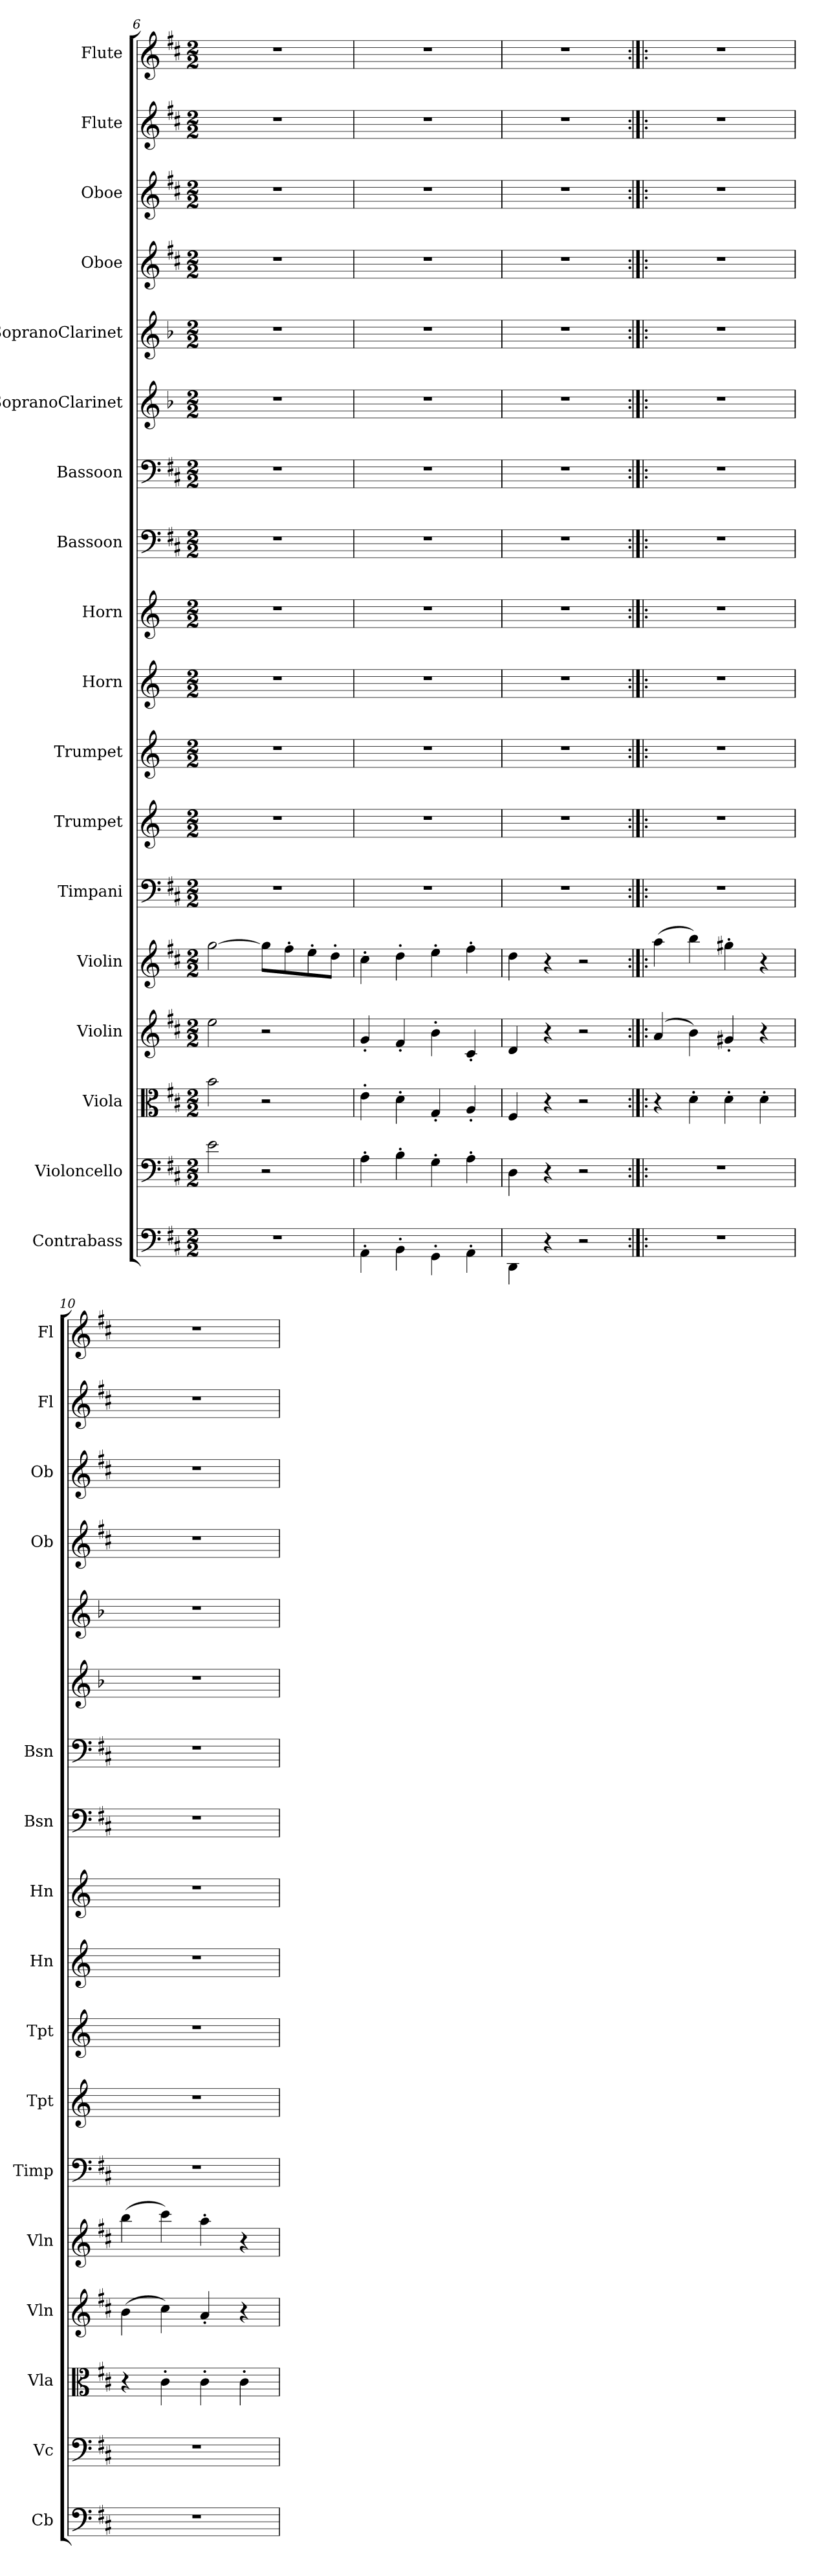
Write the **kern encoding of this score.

**kern	**kern	**kern	**kern	**kern	**kern	**kern	**kern	**kern	**kern	**kern	**kern	**kern	**kern	**kern	**kern	**kern	**kern
*part18	*part17	*part16	*part15	*part14	*part13	*part12	*part11	*part10	*part9	*part8	*part7	*part6	*part5	*part4	*part3	*part2	*part1
*staff18	*staff17	*staff16	*staff15	*staff14	*staff13	*staff12	*staff11	*staff10	*staff9	*staff8	*staff7	*staff6	*staff5	*staff4	*staff3	*staff2	*staff1
*I"Contrabass	*I"Violoncello	*I"Viola	*I"Violin	*I"Violin	*I"Timpani	*I"Trumpet	*I"Trumpet	*I"Horn	*I"Horn	*I"Bassoon	*I"Bassoon	*I"SopranoClarinet	*I"SopranoClarinet	*I"Oboe	*I"Oboe	*I"Flute	*I"Flute
*I'Cb	*I'Vc	*I'Vla	*I'Vln	*I'Vln	*I'Timp	*I'Tpt	*I'Tpt	*I'Hn	*I'Hn	*I'Bsn	*I'Bsn	*	*	*I'Ob	*I'Ob	*I'Fl	*I'Fl
*clefF4	*clefF4	*clefC3	*clefG2	*clefG2	*clefF4	*clefG2	*clefG2	*clefG2	*clefG2	*clefF4	*clefF4	*clefG2	*clefG2	*clefG2	*clefG2	*clefG2	*clefG2
*k[f#c#]	*k[f#c#]	*k[f#c#]	*k[f#c#]	*k[f#c#]	*k[f#c#]	*k[]	*k[]	*k[]	*k[]	*k[f#c#]	*k[f#c#]	*k[b-]	*k[b-]	*k[f#c#]	*k[f#c#]	*k[f#c#]	*k[f#c#]
*M2/2	*M2/2	*M2/2	*M2/2	*M2/2	*M2/2	*M2/2	*M2/2	*M2/2	*M2/2	*M2/2	*M2/2	*M2/2	*M2/2	*M2/2	*M2/2	*M2/2	*M2/2
=6	=6	=6	=6	=6	=6	=6	=6	=6	=6	=6	=6	=6	=6	=6	=6	=6	=6
1r	2e\	2b\	2ee\	[2gg\	1r	1r	1r	1r	1r	1r	1r	1r	1r	1r	1r	1r	1r
.	2r	2r	2r	8gg\L]	.	.	.	.	.	.	.	.	.	.	.	.	.
.	.	.	.	8ff#'\	.	.	.	.	.	.	.	.	.	.	.	.	.
.	.	.	.	8ee'\	.	.	.	.	.	.	.	.	.	.	.	.	.
.	.	.	.	8dd'\J	.	.	.	.	.	.	.	.	.	.	.	.	.
=7	=7	=7	=7	=7	=7	=7	=7	=7	=7	=7	=7	=7	=7	=7	=7	=7	=7
4AA'\	4A'\	4e'\	4g'/	4cc#'\	1r	1r	1r	1r	1r	1r	1r	1r	1r	1r	1r	1r	1r
4BB'\	4B'\	4d'\	4f#'/	4dd'\	.	.	.	.	.	.	.	.	.	.	.	.	.
4GG'\	4G'\	4G'/	4b'\	4ee'\	.	.	.	.	.	.	.	.	.	.	.	.	.
4AA'\	4A'\	4A'/	4c#'/	4ff#'\	.	.	.	.	.	.	.	.	.	.	.	.	.
=8	=8	=8	=8	=8	=8	=8	=8	=8	=8	=8	=8	=8	=8	=8	=8	=8	=8
4DD\	4D\	4F#/	4d/	4dd\	1r	1r	1r	1r	1r	1r	1r	1r	1r	1r	1r	1r	1r
4r	4r	4r	4r	4r	.	.	.	.	.	.	.	.	.	.	.	.	.
2r	2r	2r	2r	2r	.	.	.	.	.	.	.	.	.	.	.	.	.
=9:|!|:	=9:|!|:	=9:|!|:	=9:|!|:	=9:|!|:	=9:|!|:	=9:|!|:	=9:|!|:	=9:|!|:	=9:|!|:	=9:|!|:	=9:|!|:	=9:|!|:	=9:|!|:	=9:|!|:	=9:|!|:	=9:|!|:	=9:|!|:
1r	1r	4r	(4a/	(4aa\	1r	1r	1r	1r	1r	1r	1r	1r	1r	1r	1r	1r	1r
.	.	4d'\	4b\)	4bb\)	.	.	.	.	.	.	.	.	.	.	.	.	.
.	.	4d'\	4g#X'/	4gg#X'\	.	.	.	.	.	.	.	.	.	.	.	.	.
.	.	4d'\	4r	4r	.	.	.	.	.	.	.	.	.	.	.	.	.
=10	=10	=10	=10	=10	=10	=10	=10	=10	=10	=10	=10	=10	=10	=10	=10	=10	=10
1r	1r	4r	(4b\	(4bb\	1r	1r	1r	1r	1r	1r	1r	1r	1r	1r	1r	1r	1r
.	.	4c#'\	4cc#\)	4ccc#\)	.	.	.	.	.	.	.	.	.	.	.	.	.
.	.	4c#'\	4a'/	4aa'\	.	.	.	.	.	.	.	.	.	.	.	.	.
.	.	4c#'\	4r	4r	.	.	.	.	.	.	.	.	.	.	.	.	.
=	=	=	=	=	=	=	=	=	=	=	=	=	=	=	=	=	=
*-	*-	*-	*-	*-	*-	*-	*-	*-	*-	*-	*-	*-	*-	*-	*-	*-	*-
